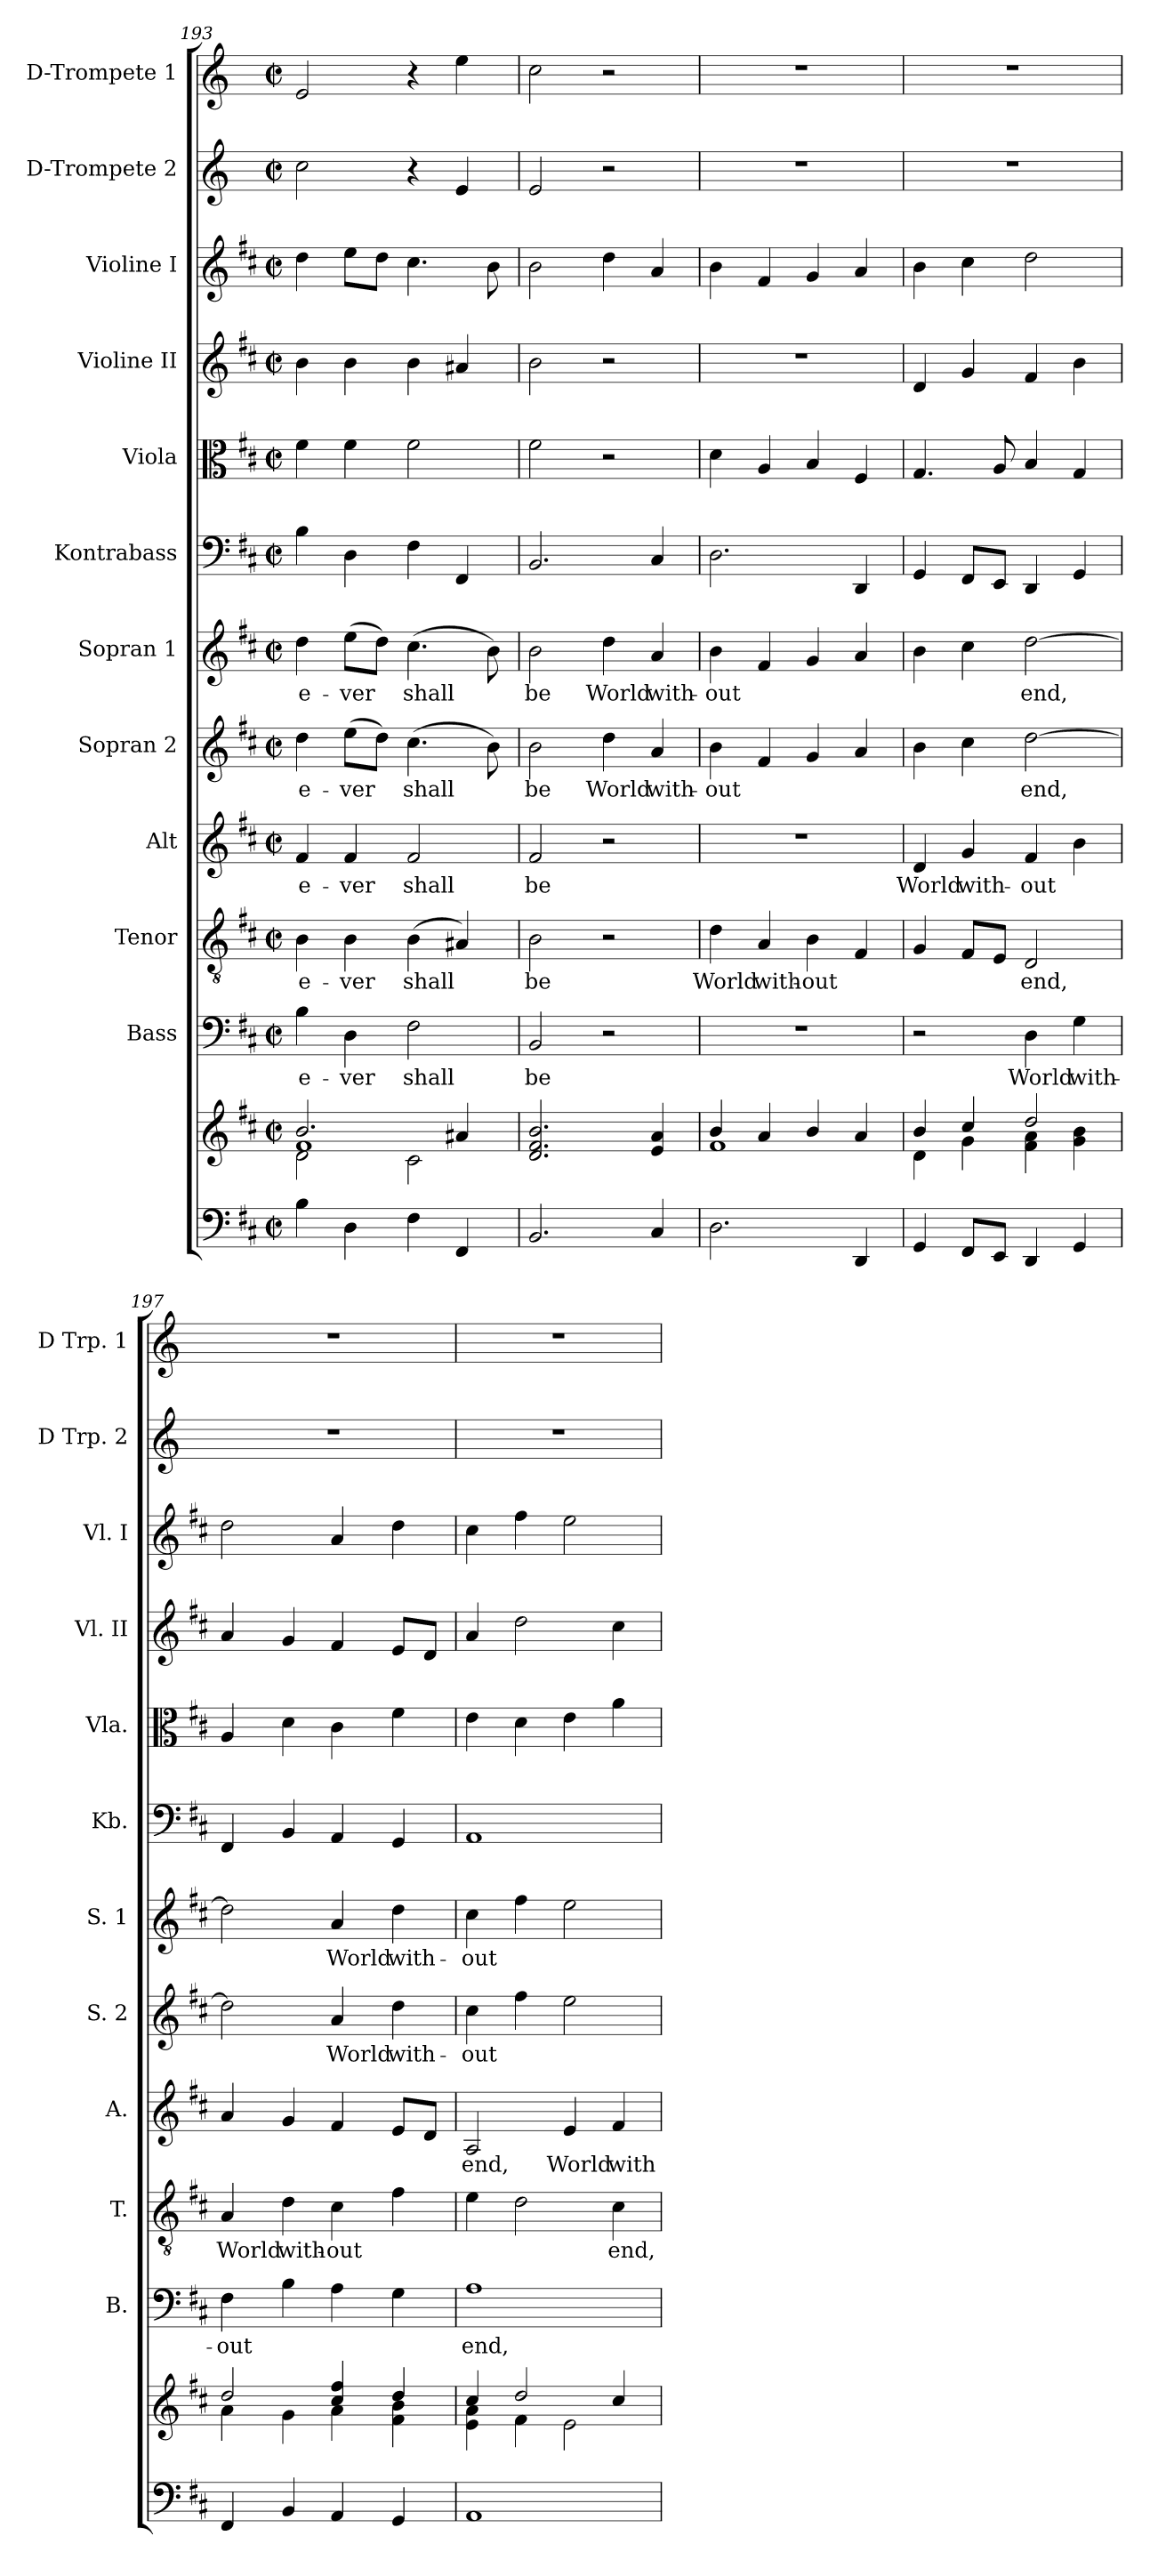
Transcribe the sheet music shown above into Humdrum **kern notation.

**kern	**kern	**kern	**text	**kern	**text	**kern	**text	**kern	**text	**kern	**text	**kern	**kern	**kern	**kern	**kern	**kern
*part12	*part12	*part11	*part11	*part10	*part10	*part9	*part9	*part8	*part8	*part7	*part7	*part6	*part5	*part4	*part3	*part2	*part1
*staff13	*staff12	*staff11	*staff11	*staff10	*staff10	*staff9	*staff9	*staff8	*staff8	*staff7	*staff7	*staff6	*staff5	*staff4	*staff3	*staff2	*staff1
*	*	*I"Bass	*	*I"Tenor	*	*I"Alt	*	*I"Sopran 2	*	*I"Sopran 1	*	*I"Kontrabass	*I"Viola	*I"Violine II	*I"Violine I	*I"D-Trompete 2	*I"D-Trompete 1
*	*	*I'B.	*	*I'T.	*	*I'A.	*	*I'S. 2	*	*I'S. 1	*	*I'Kb.	*I'Vla.	*I'Vl. II	*I'Vl. I	*I'D Trp. 2	*I'D Trp. 1
*clefF4	*clefG2	*clefF4	*	*clefGv2	*	*clefG2	*	*clefG2	*	*clefG2	*	*clefF4	*clefC3	*clefG2	*clefG2	*clefG2	*clefG2
*	*	*	*	*	*	*	*	*	*	*	*	*ITrd7c12	*	*	*	*ITrd-1c-2	*ITrd-1c-2
*k[f#c#]	*k[f#c#]	*k[f#c#]	*	*k[f#c#]	*	*k[f#c#]	*	*k[f#c#]	*	*k[f#c#]	*	*k[f#c#]	*k[f#c#]	*k[f#c#]	*k[f#c#]	*k[f#c#]	*k[f#c#]
*D:	*D:	*D:	*	*D:	*	*D:	*	*D:	*	*D:	*	*D:	*D:	*D:	*D:	*D:	*D:
*M2/2	*M2/2	*M2/2	*	*M2/2	*	*M2/2	*	*M2/2	*	*M2/2	*	*M2/2	*M2/2	*M2/2	*M2/2	*M2/2	*M2/2
*met(c|)	*met(c|)	*met(c|)	*	*met(c|)	*	*met(c|)	*	*met(c|)	*	*met(c|)	*	*met(c|)	*met(c|)	*met(c|)	*met(c|)	*met(c|)	*met(c|)
=193	=193	=193	=193	=193	=193	=193	=193	=193	=193	=193	=193	=193	=193	=193	=193	=193	=193
*	*^	*	*	*	*	*	*	*	*	*	*	*	*	*	*	*	*
*	*	*^	*	*	*	*	*	*	*	*	*	*	*	*	*	*	*	*
!	!	!	!	!	!LO:LY:b	!	!LO:LY:b	!	!LO:LY:b	!	!LO:LY:b	!	!LO:LY:b	!	!	!	!	!	!
4B\	2.b/	2d\	1f#	4B\	e-	4B\	e-	4f#/	e-	4dd\	e-	4dd\	e-	4BB\	4f#\	4b\	4dd\	2dd\	2f#/
!	!	!	!	!	!LO:LY:b	!	!LO:LY:b	!	!LO:LY:b	!	!LO:LY:b	!	!LO:LY:b	!	!	!	!	!	!
4D\	.	.	.	4D\	-ver	4B\	-ver	4f#/	-ver	(>8ee\L	-ver	(>8ee\L	-ver	4DD\	4f#\	4b\	8ee\L	.	.
.	.	.	.	.	.	.	.	.	.	8dd\J)	.	8dd\J)	.	.	.	.	8dd\J	.	.
!	!	!	!	!	!LO:LY:b	!	!LO:LY:b	!	!LO:LY:b	!	!LO:LY:b	!	!LO:LY:b	!	!	!	!	!	!
4F#\	.	2c#\	.	2F#\	shall	(>4B\	shall	2f#/	shall	(>4.cc#\	shall	(>4.cc#\	shall	4FF#\	2f#\	4b\	4.cc#\	4r	4r
4FF#/	4a#X/	.	.	.	.	4A#X/)	.	.	.	.	.	.	.	4FFF#/	.	4a#X/	.	4f#/	4ff#\
.	.	.	.	.	.	.	.	.	.	8b\)	.	8b\)	.	.	.	.	8b\	.	.
*	*v	*v	*v	*	*	*	*	*	*	*	*	*	*	*	*	*	*	*	*
=194	=194	=194	=194	=194	=194	=194	=194	=194	=194	=194	=194	=194	=194	=194	=194	=194	=194
!	!	!	!LO:LY:b	!	!LO:LY:b	!	!LO:LY:b	!	!LO:LY:b	!	!LO:LY:b	!	!	!	!	!	!
2.BB/	2.d/ 2.f#/ 2.b/	2BB/	be	2B\	be	2f#/	be	2b\	be	2b\	be	2.BBB/	2f#\	2b\	2b\	2f#/	2dd\
!	!	!	!	!	!	!	!	!	!LO:LY:b	!	!LO:LY:b	!	!	!	!	!	!
.	.	2r	.	2r	.	2r	.	4dd\	World	4dd\	World	.	2r	2r	4dd\	2r	2r
!	!	!	!	!	!	!	!	!	!LO:LY:b	!	!LO:LY:b	!	!	!	!	!	!
4C#/	4e/ 4a/	.	.	.	.	.	.	4a/	with-	4a/	with-	4CC#/	.	.	4a/	.	.
=195	=195	=195	=195	=195	=195	=195	=195	=195	=195	=195	=195	=195	=195	=195	=195	=195	=195
*	*^	*	*	*	*	*	*	*	*	*	*	*	*	*	*	*	*
!	!	!	!	!	!	!LO:LY:b	!	!	!	!LO:LY:b	!	!LO:LY:b	!	!	!	!	!	!
2.D\	4b/	1f#	1r	.	4d\	World	1r	.	4b\	-out	4b\	-out	2.DD\	4d\	1r	4b\	1r	1r
!	!	!	!	!	!	!LO:LY:b	!	!	!	!	!	!	!	!	!	!	!	!
.	4a/	.	.	.	4A/	with-	.	.	4f#/	.	4f#/	.	.	4A/	.	4f#/	.	.
!	!	!	!	!	!	!LO:LY:b	!	!	!	!	!	!	!	!	!	!	!	!
.	4b/	.	.	.	4B\	-out	.	.	4g/	.	4g/	.	.	4B/	.	4g/	.	.
4DD/	4a/	.	.	.	4F#/	.	.	.	4a/	.	4a/	.	4DDD/	4F#/	.	4a/	.	.
=196	=196	=196	=196	=196	=196	=196	=196	=196	=196	=196	=196	=196	=196	=196	=196	=196	=196	=196
!	!	!	!	!	!	!	!	!LO:LY:b	!	!	!	!	!	!	!	!	!	!
4GG/	4b/	4d\	2r	.	4G/	.	4d/	World	4b\	.	4b\	.	4GGG/	4.G/	4d/	4b\	1r	1r
!	!	!	!	!	!	!	!	!LO:LY:b	!	!	!	!	!	!	!	!	!	!
8FF#/L	4cc#/	4g\	.	.	8F#/L	.	4g/	with-	4cc#\	.	4cc#\	.	8FFF#/L	.	4g/	4cc#\	.	.
8EE/J	.	.	.	.	8E/J	.	.	.	.	.	.	.	8EEE/J	8A/	.	.	.	.
!	!	!	!	!LO:LY:b	!	!LO:LY:b	!	!LO:LY:b	!	!LO:LY:b	!	!LO:LY:b	!	!	!	!	!	!
4DD/	2dd/	4f#\ 4a\	4D\	World	2D/	end,	4f#/	-out	[2dd\	end,	[2dd\	end,	4DDD/	4B/	4f#/	2dd\	.	.
!	!	!	!	!LO:LY:b	!	!	!	!	!	!	!	!	!	!	!	!	!	!
4GG/	.	4g\ 4b\	4G\	with-	.	.	4b\	.	.	.	.	.	4GGG/	4G/	4b\	.	.	.
=197	=197	=197	=197	=197	=197	=197	=197	=197	=197	=197	=197	=197	=197	=197	=197	=197	=197	=197
!	!	!	!	!LO:LY:b	!	!LO:LY:b	!	!	!	!	!	!	!	!	!	!	!	!
4FF#/	2dd/	4a\	4F#\	-out	4A/	World	4a/	.	2dd\]	.	2dd\]	.	4FFF#/	4A/	4a/	2dd\	1r	1r
!	!	!	!	!	!	!LO:LY:b	!	!	!	!	!	!	!	!	!	!	!	!
4BB/	.	4g\	4B\	.	4d\	with-	4g/	.	.	.	.	.	4BBB/	4d\	4g/	.	.	.
!	!	!	!	!	!	!LO:LY:b	!	!	!	!LO:LY:b	!	!LO:LY:b	!	!	!	!	!	!
4AA/	4cc#/ 4ff#/	4a\	4A\	.	4c#\	-out	4f#/	.	4a/	World	4a/	World	4AAA/	4c#\	4f#/	4a/	.	.
!	!	!	!	!	!	!	!	!	!	!LO:LY:b	!	!LO:LY:b	!	!	!	!	!	!
4GG/	4dd/	4f#\ 4b\	4G\	.	4f#\	.	8e/L	.	4dd\	with-	4dd\	with-	4GGG/	4f#\	8e/L	4dd\	.	.
.	.	.	.	.	.	.	8d/J	.	.	.	.	.	.	.	8d/J	.	.	.
!!LO:PB:g=z
=198	=198	=198	=198	=198	=198	=198	=198	=198	=198	=198	=198	=198	=198	=198	=198	=198	=198	=198
!	!	!	!	!LO:LY:b	!	!	!	!LO:LY:b	!	!LO:LY:b	!	!LO:LY:b	!	!	!	!	!	!
1AA	4cc#/	4e\ 4a\	1A	end,	4e\	.	2A/	end,	4cc#\	-out	4cc#\	-out	1AAA	4e\	4a/	4cc#\	1r	1r
.	2dd/	4f#\	.	.	2d\	.	.	.	4ff#\	.	4ff#\	.	.	4d\	2dd\	4ff#\	.	.
!	!	!	!	!	!	!	!	!LO:LY:b	!	!	!	!	!	!	!	!	!	!
.	.	2e\	.	.	.	.	4e/	World	2ee\	.	2ee\	.	.	4e\	.	2ee\	.	.
!	!	!	!	!	!	!LO:LY:b	!	!LO:LY:b	!	!	!	!	!	!	!	!	!	!
.	4cc#/	.	.	.	4c#\	end,	4f#/	with-	.	.	.	.	.	4a\	4cc#\	.	.	.
*	*v	*v	*	*	*	*	*	*	*	*	*	*	*	*	*	*	*	*
=	=	=	=	=	=	=	=	=	=	=	=	=	=	=	=	=	=
*-	*-	*-	*-	*-	*-	*-	*-	*-	*-	*-	*-	*-	*-	*-	*-	*-	*-
